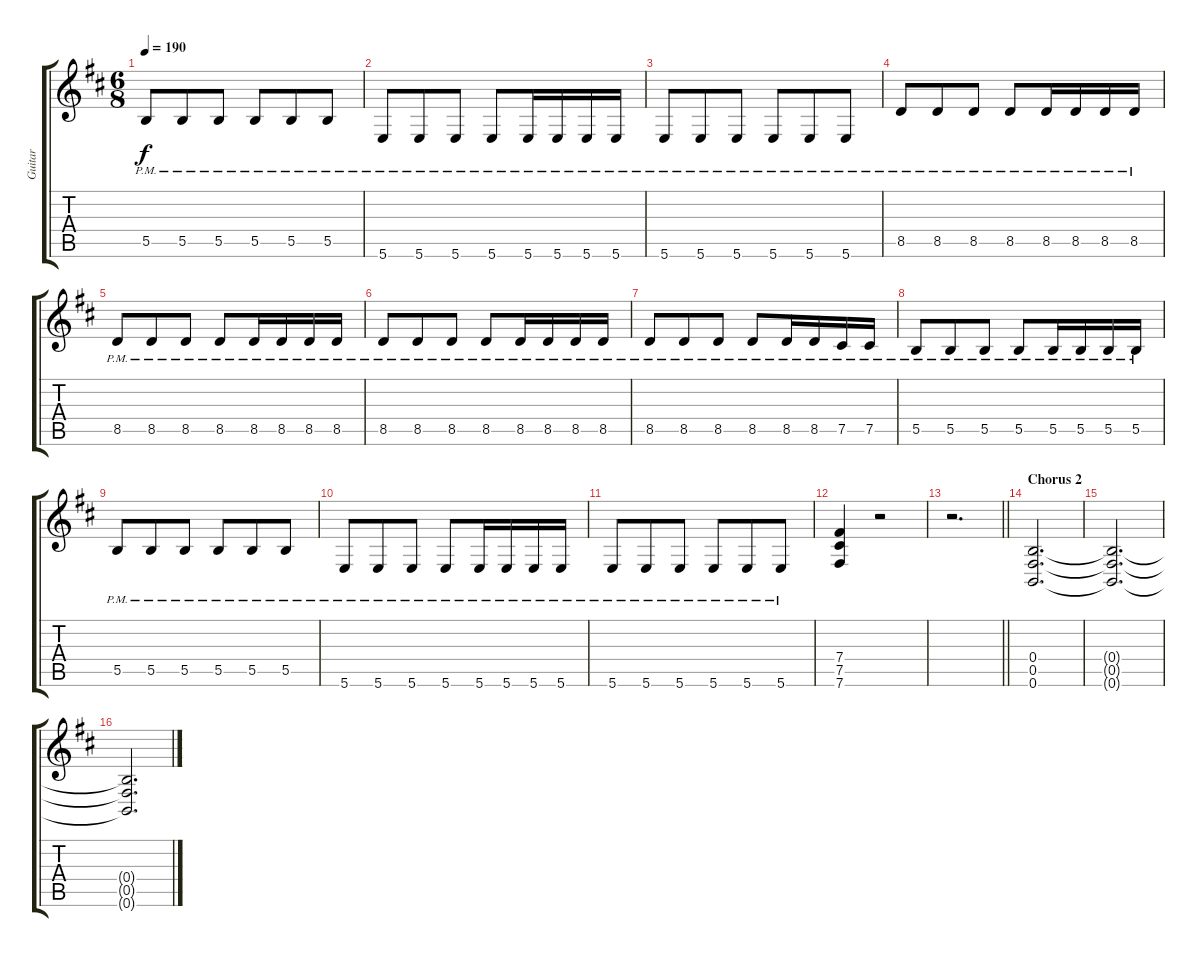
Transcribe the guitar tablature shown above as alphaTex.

\track ("Guitar" "Guitar") {instrument distortionguitar}
\staff {score tabs}
\tuning (Db4 Ab3 E3 B2 Gb2 B1) {hide}
\ts (6 8)
\tempo 190
\clef g2
\ks bminor
5.5{pm}.8{dy f} 5.5{pm}.8 5.5{pm}.8 5.5{pm}.8 5.5{pm}.8 5.5{pm}.8 |
5.6{pm}.8 5.6{pm}.8 5.6{pm}.8 5.6{pm}.8 5.6{pm}.16 5.6{pm}.16 5.6{pm}.16 5.6{pm}.16 |
5.6{pm}.8 5.6{pm}.8 5.6{pm}.8 5.6{pm}.8 5.6{pm}.8 5.6{pm}.8 |
8.5{pm}.8 8.5{pm}.8 8.5{pm}.8 8.5{pm}.8 8.5{pm}.16 8.5{pm}.16 8.5{pm}.16 8.5{pm}.16 |
8.5{pm}.8 8.5{pm}.8 8.5{pm}.8 8.5{pm}.8 8.5{pm}.16 8.5{pm}.16 8.5{pm}.16 8.5{pm}.16 |
8.5{pm}.8 8.5{pm}.8 8.5{pm}.8 8.5{pm}.8 8.5{pm}.16 8.5{pm}.16 8.5{pm}.16 8.5{pm}.16 |
8.5{pm}.8 8.5{pm}.8 8.5{pm}.8 8.5{pm}.8 8.5{pm}.16 8.5{pm}.16 7.5{pm}.16 7.5{pm}.16 |
5.5{pm}.8 5.5{pm}.8 5.5{pm}.8 5.5{pm}.8 5.5{pm}.16 5.5{pm}.16 5.5{pm}.16 5.5{pm}.16 |
5.5{pm}.8 5.5{pm}.8 5.5{pm}.8 5.5{pm}.8 5.5{pm}.8 5.5{pm}.8 |
5.6{pm}.8 5.6{pm}.8 5.6{pm}.8 5.6{pm}.8 5.6{pm}.16 5.6{pm}.16 5.6{pm}.16 5.6{pm}.16 |
5.6{pm}.8 5.6{pm}.8 5.6{pm}.8 5.6{pm}.8 5.6{pm}.8 5.6{pm}.8 |
(7.4 7.5 7.6).4 r.2 |
\barLineRight lightlight
r.2{d} |
\section ("" "Chorus 2")
(0.4 0.5 0.6).2{d} |
(0.4{t} 0.5{t} 0.6{t}).2{d} |
(0.4{t} 0.5{t} 0.6{t}).2{d}
